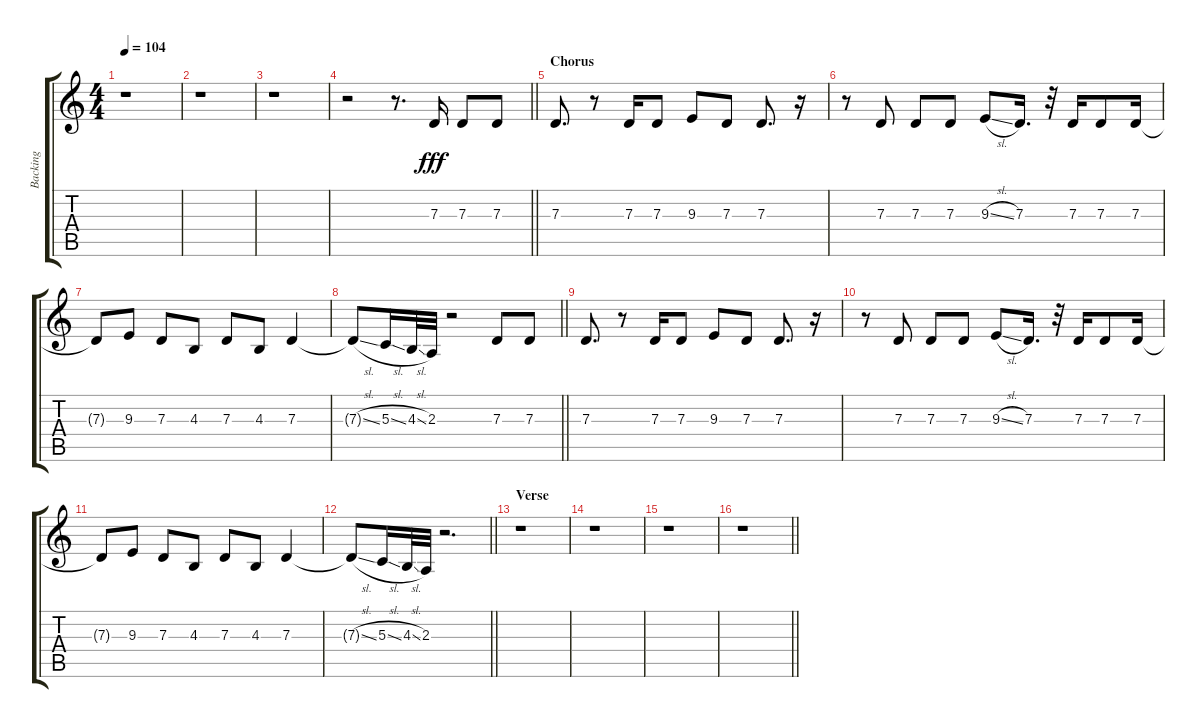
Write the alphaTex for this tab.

\track ("Backing" "Backing") {instrument sopranosax}
\staff {score tabs}
\tuning (E4 B3 G3 D3 A2 E2) {hide}
\ts (4 4)
\section ("" "")
\tempo 104
\clef g2
\ks c
r.1{dy fff} |
r.1 |
r.1 |
\barLineRight lightlight
r.2 r.8{d} 7.3.16 7.3.8 7.3.8 |
\section ("" "Chorus")
7.3.8{d} r.8 7.3.16 7.3.8 9.3.8 7.3.8 7.3.8{d} r.16 |
r.8 7.3.8 7.3.8 7.3.8 9.3{sl}.8 7.3.16{d} r.32 7.3.16 7.3.8 7.3.16 |
7.3{t}.8 9.3.8 7.3.8 4.3.8 7.3.8 4.3.8 7.3.4 |
\barLineRight lightlight
7.3{sl t}.8 5.3{sl}.16 4.3{sl}.32 2.3.32 r.2 7.3.8 7.3.8 |
7.3.8{d} r.8 7.3.16 7.3.8 9.3.8 7.3.8 7.3.8{d} r.16 |
r.8 7.3.8 7.3.8 7.3.8 9.3{sl}.8 7.3.16{d} r.32 7.3.16 7.3.8 7.3.16 |
7.3{t}.8 9.3.8 7.3.8 4.3.8 7.3.8 4.3.8 7.3.4 |
\barLineRight lightlight
7.3{sl t}.8 5.3{sl}.16 4.3{sl}.32 2.3.32 r.2{d} |
\section ("" "Verse")
r.1 |
r.1 |
r.1 |
\barLineRight lightlight
r.1
